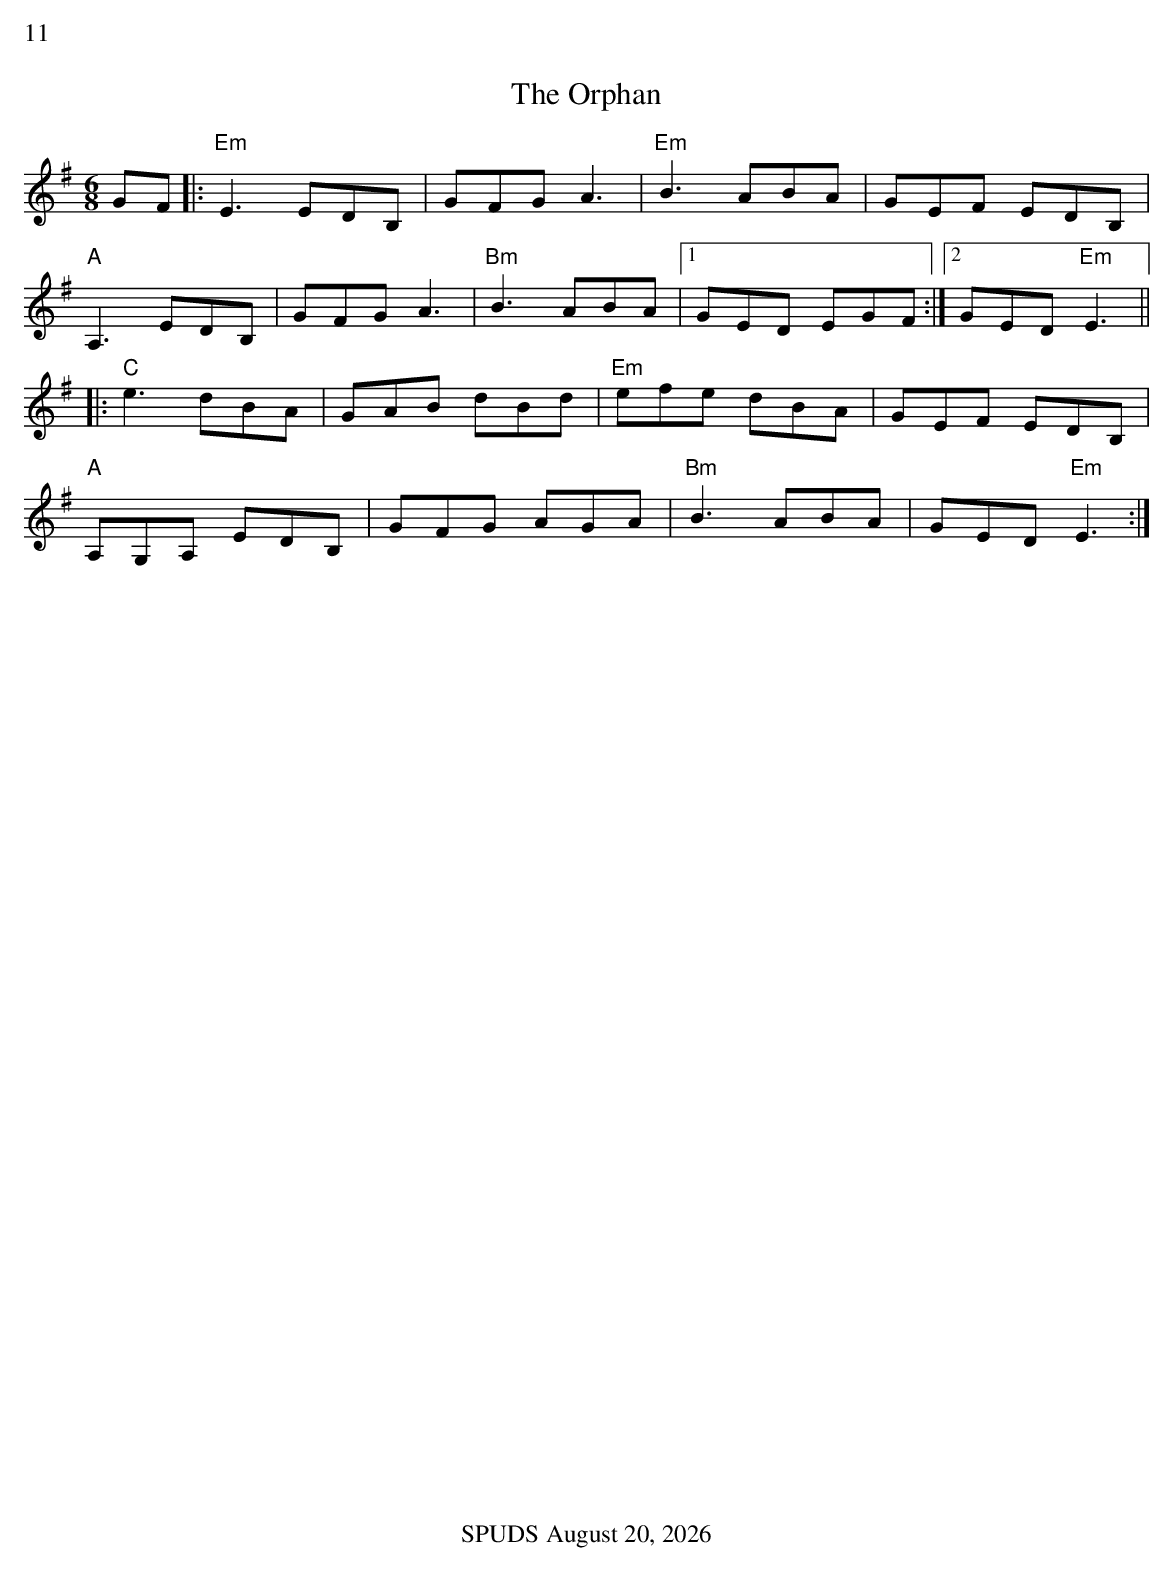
X:1
%%text 11
T:Orphan, The
M:6/8
L:1/8
K:Em
GF |:\
"Em" E3 EDB, | GFG A3 |"Em" B3 ABA | GEF EDB, |!
"A" A,3 EDB, | GFG A3 | "Bm" B3 ABA |1 GED EGF :|2 GED "Em" E3 ||!
|:\
"C" e3 dBA | GAB dBd | "Em" efe dBA | GEF EDB, |!
"A" A,G,A, EDB, | GFG AGA | "Bm" B3 ABA | GED "Em" E3 :|
